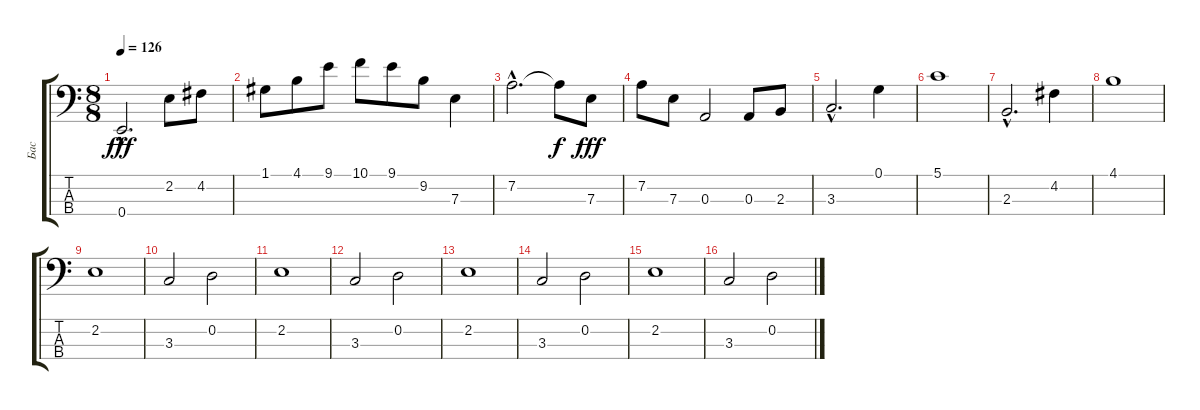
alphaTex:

\track ("Бас" "Бас") {instrument electricbassfinger}
\staff {score tabs}
\tuning (G2 D2 A1 E1) {hide}
\ts (8 8)
\tempo 126
\clef f4
\ks c
0.4{hac}.2{d dy fff} 2.2.8 4.2.8 |
1.1.8 4.1.8 9.1.8 10.1.8 9.1.8 9.2.8 7.3.4 |
7.2{hac}.2{d} 7.2{t}.8{dy f} 7.3.8{dy fff} |
7.2.8 7.3.8 0.3.2 0.3.8 2.3.8 |
3.3{hac}.2{d} 0.1.4 |
5.1.1 |
2.3{hac}.2{d} 4.2.4 |
4.1.1 |
2.2.1 |
3.3.2 0.2.2 |
2.2.1 |
3.3.2 0.2.2 |
2.2.1 |
3.3.2 0.2.2 |
2.2.1 |
3.3.2 0.2.2
